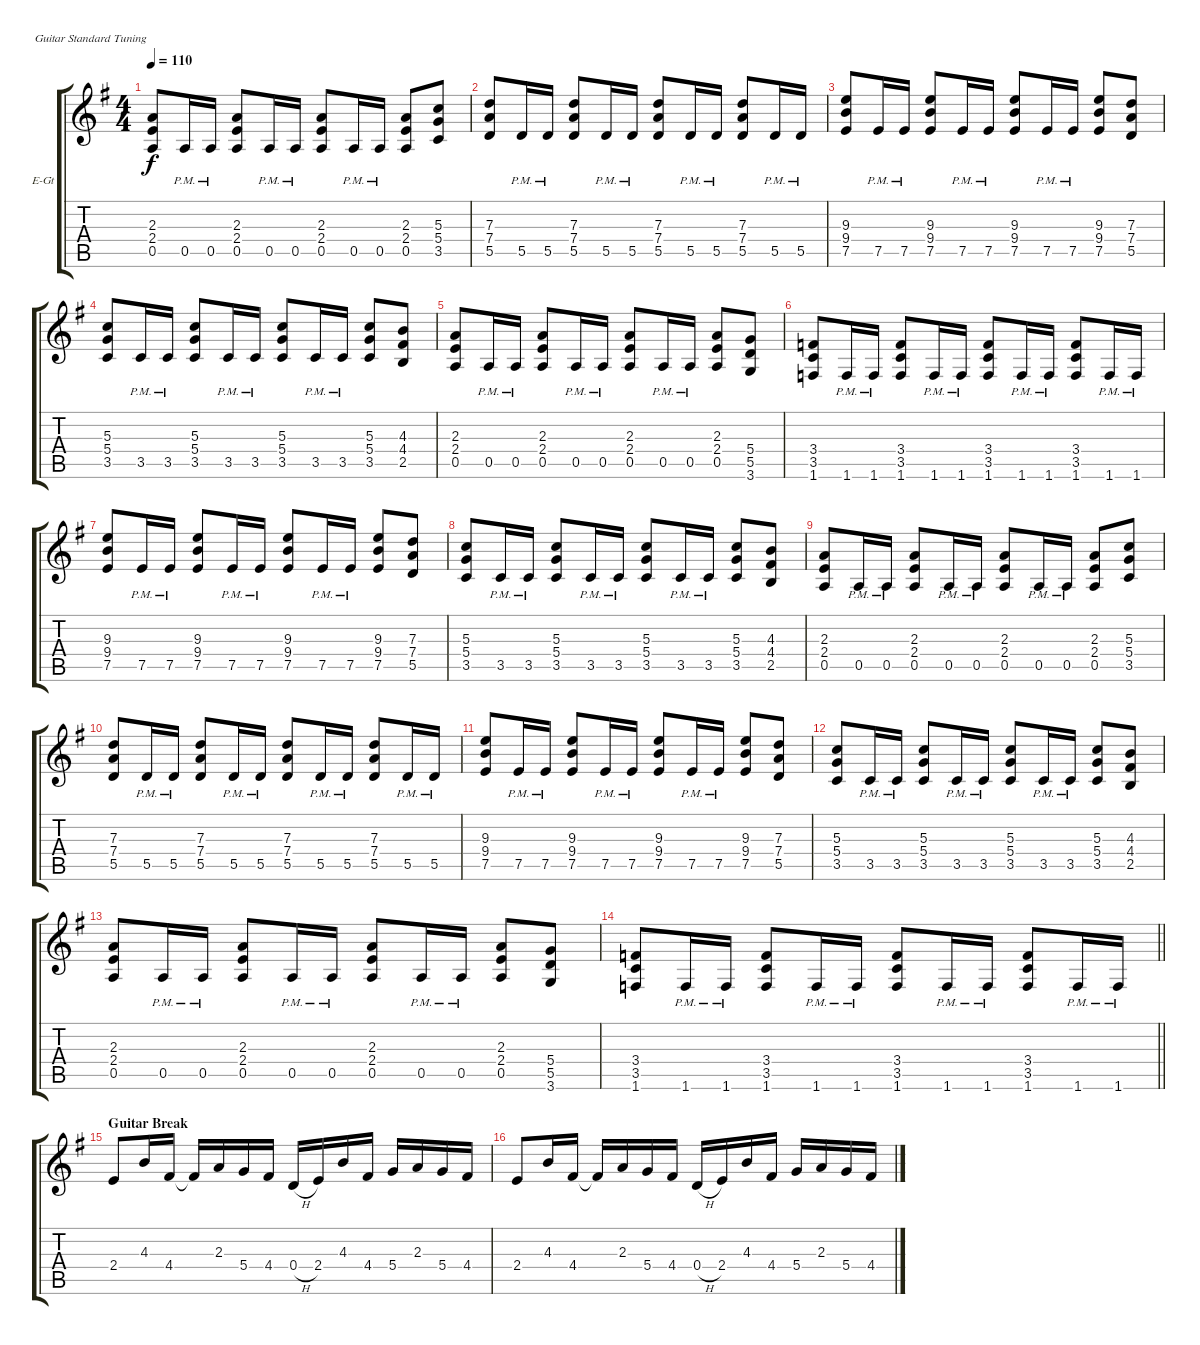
\bracketExtendMode groupsimilarinstruments
\firstSystemTrackNameOrientation horizontal
\otherSystemsTrackNameOrientation horizontal
\track ("Гитара 2" "E-Gt") {instrument distortionguitar}
\staff {score tabs}
\tuning (E4 B3 G3 D3 A2 E2)
\ts (4 4)
\tempo 110
\clef g2
\ks eminor
(2.4 0.5 2.3).8{dy f} 0.5{pm}.16 0.5{pm}.16 (2.4 0.5 2.3).8 0.5{pm}.16 0.5{pm}.16 (2.4 0.5 2.3).8 0.5{pm}.16 0.5{pm}.16 (2.4 0.5 2.3).8 (5.4 3.5 5.3).8 |
(7.4 5.5 7.3).8 5.5{pm}.16 5.5{pm}.16 (7.4 5.5 7.3).8 5.5{pm}.16 5.5{pm}.16 (7.4 5.5 7.3).8 5.5{pm}.16 5.5{pm}.16 (7.4 5.5 7.3).8 5.5{pm}.16 5.5{pm}.16 |
(9.4 7.5 9.3).8 7.5{pm}.16 7.5{pm}.16 (9.4 7.5 9.3).8 7.5{pm}.16 7.5{pm}.16 (9.4 7.5 9.3).8 7.5{pm}.16 7.5{pm}.16 (9.4 7.5 9.3).8 (7.4 5.5 7.3).8 |
(5.4 3.5 5.3).8 3.5{pm}.16 3.5{pm}.16 (5.4 3.5 5.3).8 3.5{pm}.16 3.5{pm}.16 (5.4 3.5 5.3).8 3.5{pm}.16 3.5{pm}.16 (5.4 3.5 5.3).8 (4.4 2.5 4.3).8 |
(2.4 0.5 2.3).8 0.5{pm}.16 0.5{pm}.16 (2.4 0.5 2.3).8 0.5{pm}.16 0.5{pm}.16 (2.4 0.5 2.3).8 0.5{pm}.16 0.5{pm}.16 (2.4 0.5 2.3).8 (5.5 3.6 5.4).8 |
(3.5 1.6 3.4).8 1.6{pm}.16 1.6{pm}.16 (3.5 1.6 3.4).8 1.6{pm}.16 1.6{pm}.16 (3.5 1.6 3.4).8 1.6{pm}.16 1.6{pm}.16 (3.5 1.6 3.4).8 1.6{pm}.16 1.6{pm}.16 |
(9.4 7.5 9.3).8 7.5{pm}.16 7.5{pm}.16 (9.4 7.5 9.3).8 7.5{pm}.16 7.5{pm}.16 (9.4 7.5 9.3).8 7.5{pm}.16 7.5{pm}.16 (9.4 7.5 9.3).8 (7.4 5.5 7.3).8 |
(5.4 3.5 5.3).8 3.5{pm}.16 3.5{pm}.16 (5.4 3.5 5.3).8 3.5{pm}.16 3.5{pm}.16 (5.4 3.5 5.3).8 3.5{pm}.16 3.5{pm}.16 (5.4 3.5 5.3).8 (4.4 2.5 4.3).8 |
(2.4 0.5 2.3).8 0.5{pm}.16 0.5{pm}.16 (2.4 0.5 2.3).8 0.5{pm}.16 0.5{pm}.16 (2.4 0.5 2.3).8 0.5{pm}.16 0.5{pm}.16 (2.4 0.5 2.3).8 (5.4 3.5 5.3).8 |
(7.4 5.5 7.3).8 5.5{pm}.16 5.5{pm}.16 (7.4 5.5 7.3).8 5.5{pm}.16 5.5{pm}.16 (7.4 5.5 7.3).8 5.5{pm}.16 5.5{pm}.16 (7.4 5.5 7.3).8 5.5{pm}.16 5.5{pm}.16 |
(9.4 7.5 9.3).8 7.5{pm}.16 7.5{pm}.16 (9.4 7.5 9.3).8 7.5{pm}.16 7.5{pm}.16 (9.4 7.5 9.3).8 7.5{pm}.16 7.5{pm}.16 (9.4 7.5 9.3).8 (7.4 5.5 7.3).8 |
(5.4 3.5 5.3).8 3.5{pm}.16 3.5{pm}.16 (5.4 3.5 5.3).8 3.5{pm}.16 3.5{pm}.16 (5.4 3.5 5.3).8 3.5{pm}.16 3.5{pm}.16 (5.4 3.5 5.3).8 (4.4 2.5 4.3).8 |
(2.4 0.5 2.3).8 0.5{pm}.16 0.5{pm}.16 (2.4 0.5 2.3).8 0.5{pm}.16 0.5{pm}.16 (2.4 0.5 2.3).8 0.5{pm}.16 0.5{pm}.16 (2.4 0.5 2.3).8 (5.5 3.6 5.4).8 |
\barLineRight lightlight
(3.5 1.6 3.4).8 1.6{pm}.16 1.6{pm}.16 (3.5 1.6 3.4).8 1.6{pm}.16 1.6{pm}.16 (3.5 1.6 3.4).8 1.6{pm}.16 1.6{pm}.16 (3.5 1.6 3.4).8 1.6{pm}.16 1.6{pm}.16 |
\section ("" "Guitar Break")
2.4.8 4.3.16 4.4.16 4.4{t}.16 2.3.16 5.4.16 4.4.16 0.4{h}.16 2.4.16 4.3.16 4.4.16 5.4.16 2.3.16 5.4.16 4.4.16 |
2.4.8 4.3.16 4.4.16 4.4{t}.16 2.3.16 5.4.16 4.4.16 0.4{h}.16 2.4.16 4.3.16 4.4.16 5.4.16 2.3.16 5.4.16 4.4.16
